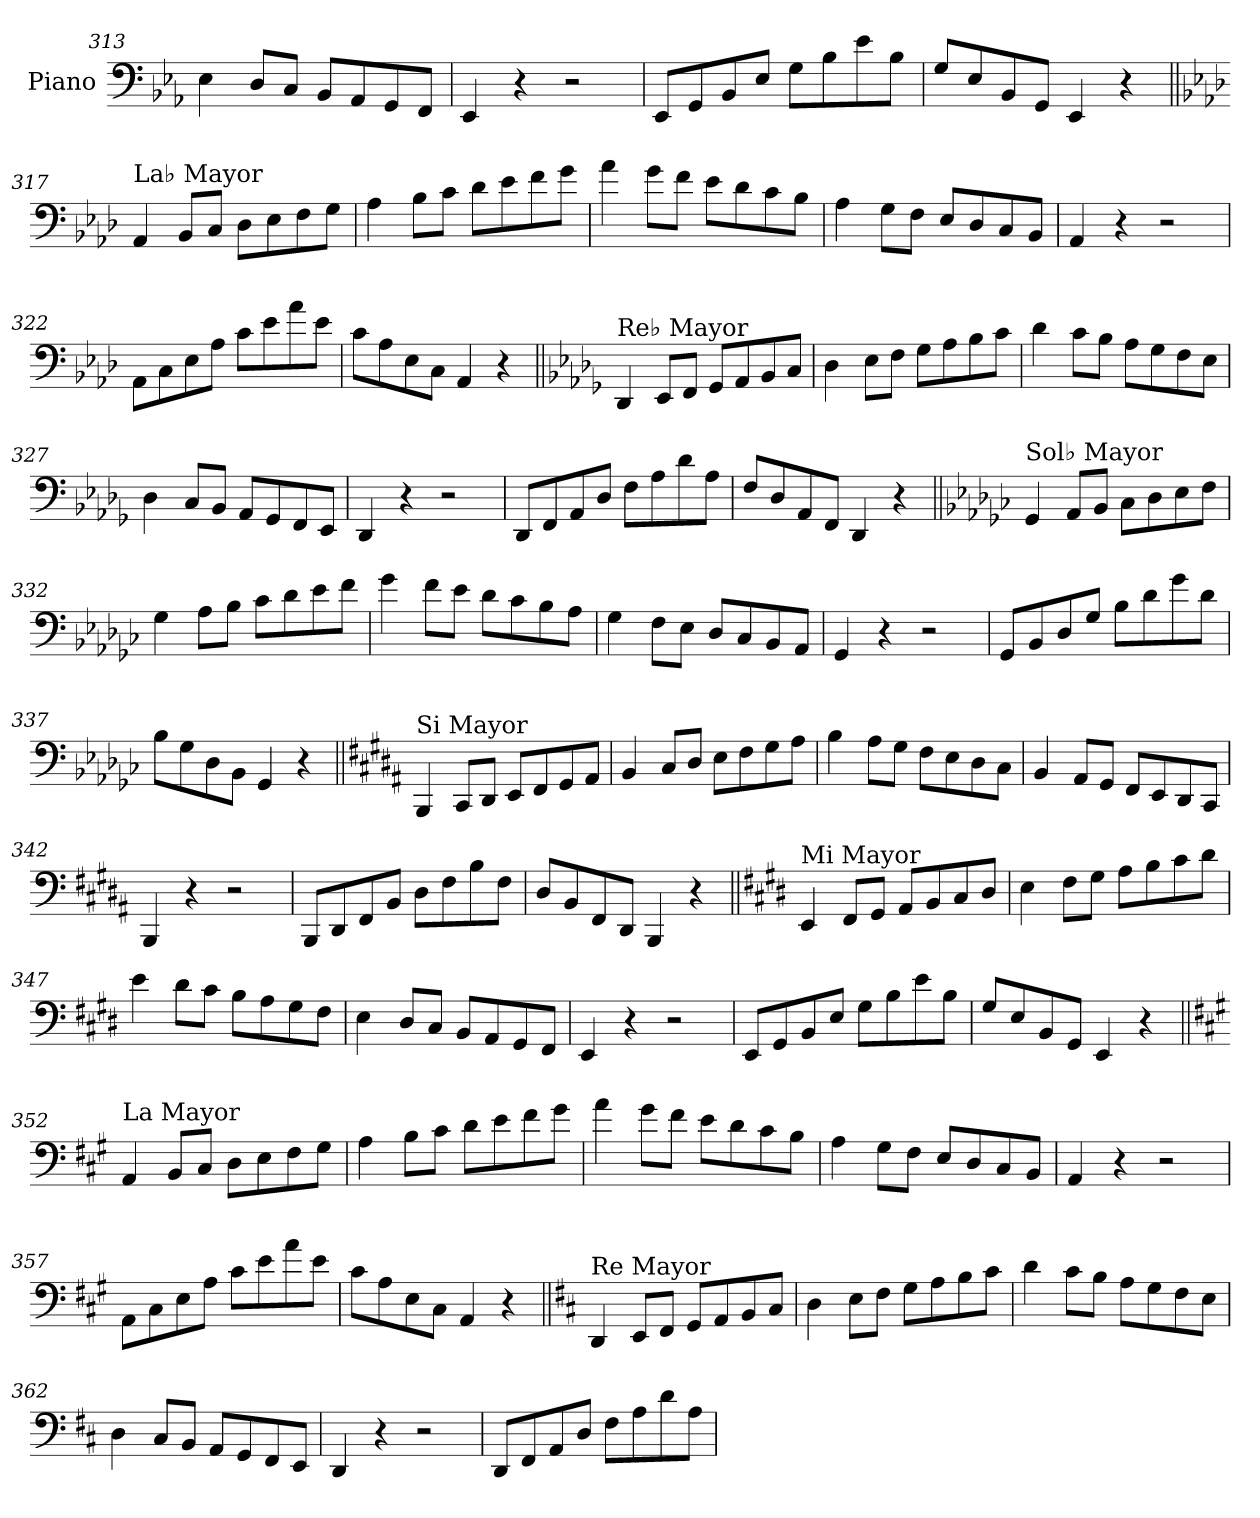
**kern
*part1
*staff1
*I"Piano
*I'Pno.
*clefF4
*k[b-e-a-]
=313
4E-\
8D/L
8C/J
8BB-/L
8AA-/
8GG/
8FF/J
=314
4EE-/
4r
2r
=315
8EE-/L
8GG/
8BB-/
8E-/J
8G\L
8B-\
8e-\
8B-\J
=316
8G/L
8E-/
8BB-/
8GG/J
4EE-/
4r
!!LO:LB:g=z
=317||
*k[b-e-a-d-]
!LO:TX:a:t=La♭ Mayor
4AA-/
8BB-/L
8C/J
8D-\L
8E-\
8F\
8G\J
=318
4A-\
8B-\L
8c\J
8d-\L
8e-\
8f\
8g\J
=319
4a-\
8g\L
8f\J
8e-\L
8d-\
8c\
8B-\J
=320
4A-\
8G\L
8F\J
8E-/L
8D-/
8C/
8BB-/J
=321
4AA-/
4r
2r
=322
8AA-\L
8C\
8E-\
8A-\J
8c\L
8e-\
8a-\
8e-\J
=323
8c\L
8A-\
8E-\
8C\J
4AA-/
4r
!!LO:LB:g=z
=324||
*k[b-e-a-d-g-]
!LO:TX:a:t=Re♭ Mayor
4DD-/
8EE-/L
8FF/J
8GG-/L
8AA-/
8BB-/
8C/J
=325
4D-\
8E-\L
8F\J
8G-\L
8A-\
8B-\
8c\J
=326
4d-\
8c\L
8B-\J
8A-\L
8G-\
8F\
8E-\J
=327
4D-\
8C/L
8BB-/J
8AA-/L
8GG-/
8FF/
8EE-/J
=328
4DD-/
4r
2r
=329
8DD-/L
8FF/
8AA-/
8D-/J
8F\L
8A-\
8d-\
8A-\J
=330
8F/L
8D-/
8AA-/
8FF/J
4DD-/
4r
!!LO:LB:g=z
=331||
*k[b-e-a-d-g-c-]
!LO:TX:a:t=Sol♭ Mayor
4GG-/
8AA-/L
8BB-/J
8C-\L
8D-\
8E-\
8F\J
=332
4G-\
8A-\L
8B-\J
8c-\L
8d-\
8e-\
8f\J
=333
4g-\
8f\L
8e-\J
8d-\L
8c-\
8B-\
8A-\J
=334
4G-\
8F\L
8E-\J
8D-/L
8C-/
8BB-/
8AA-/J
=335
4GG-/
4r
2r
=336
8GG-/L
8BB-/
8D-/
8G-/J
8B-\L
8d-\
8g-\
8d-\J
=337
8B-\L
8G-\
8D-\
8BB-\J
4GG-/
4r
!!LO:LB:g=z
=338||
*k[f#c#g#d#a#]
!LO:TX:a:t=Si Mayor
4BBB/
8CC#/L
8DD#/J
8EE/L
8FF#/
8GG#/
8AA#/J
=339
4BB/
8C#/L
8D#/J
8E\L
8F#\
8G#\
8A#\J
=340
4B\
8A#\L
8G#\J
8F#\L
8E\
8D#\
8C#\J
=341
4BB/
8AA#/L
8GG#/J
8FF#/L
8EE/
8DD#/
8CC#/J
=342
4BBB/
4r
2r
=343
8BBB/L
8DD#/
8FF#/
8BB/J
8D#\L
8F#\
8B\
8F#\J
=344
8D#/L
8BB/
8FF#/
8DD#/J
4BBB/
4r
!!LO:LB:g=z
=345||
*k[f#c#g#d#]
!LO:TX:a:t=Mi Mayor
4EE/
8FF#/L
8GG#/J
8AA/L
8BB/
8C#/
8D#/J
=346
4E\
8F#\L
8G#\J
8A\L
8B\
8c#\
8d#\J
=347
4e\
8d#\L
8c#\J
8B\L
8A\
8G#\
8F#\J
=348
4E\
8D#/L
8C#/J
8BB/L
8AA/
8GG#/
8FF#/J
=349
4EE/
4r
2r
=350
8EE/L
8GG#/
8BB/
8E/J
8G#\L
8B\
8e\
8B\J
=351
8G#/L
8E/
8BB/
8GG#/J
4EE/
4r
!!LO:LB:g=z
=352||
*k[f#c#g#]
!LO:TX:a:t=La Mayor
4AA/
8BB/L
8C#/J
8D\L
8E\
8F#\
8G#\J
=353
4A\
8B\L
8c#\J
8d\L
8e\
8f#\
8g#\J
=354
4a\
8g#\L
8f#\J
8e\L
8d\
8c#\
8B\J
=355
4A\
8G#\L
8F#\J
8E/L
8D/
8C#/
8BB/J
=356
4AA/
4r
2r
=357
8AA\L
8C#\
8E\
8A\J
8c#\L
8e\
8a\
8e\J
=358
8c#\L
8A\
8E\
8C#\J
4AA/
4r
!!LO:LB:g=z
=359||
*k[f#c#]
!LO:TX:a:t=Re Mayor
4DD/
8EE/L
8FF#/J
8GG/L
8AA/
8BB/
8C#/J
=360
4D\
8E\L
8F#\J
8G\L
8A\
8B\
8c#\J
=361
4d\
8c#\L
8B\J
8A\L
8G\
8F#\
8E\J
=362
4D\
8C#/L
8BB/J
8AA/L
8GG/
8FF#/
8EE/J
=363
4DD/
4r
2r
=364
8DD/L
8FF#/
8AA/
8D/J
8F#\L
8A\
8d\
8A\J
=
*-
